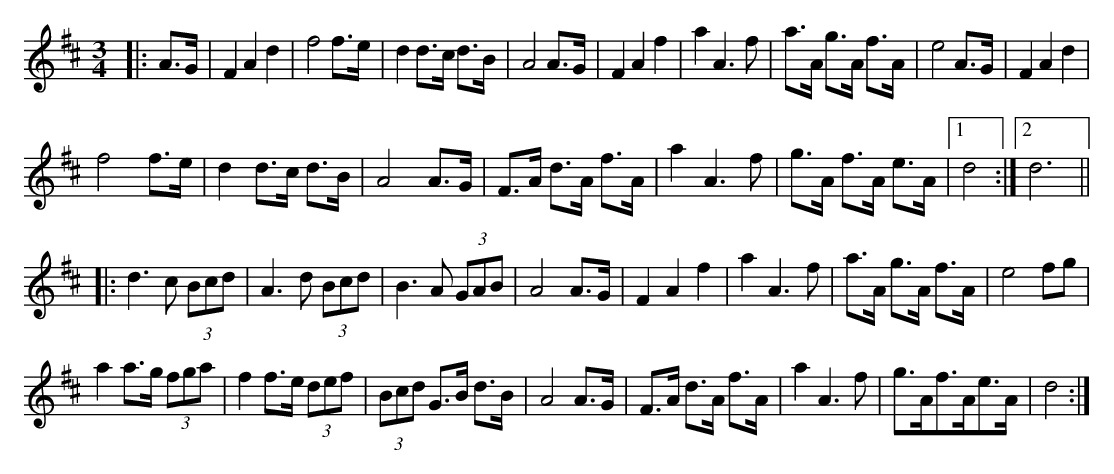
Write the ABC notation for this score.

X:1
M:3/4
K:D
|:A>G|F2A2d2|f4 f>e|d2d>c d>B|A4A>G|F2A2f2|a2A3f|a>A g>A f>A|e4 A>G|F2A2d2|
f4 f>e|d2 d>c d>B|A4 A>G|F>A d>A f>A|a2A2>f2|g>A f>A e>A|1 d4:|2 d6||
|:d2>c2 (3Bcd|A2>d2 (3Bcd|B2>A2 (3GAB|A4 A>G|F2A2f2|a2A2>f2|a>A g>A f>A|e4 fg|
a2 a>g (3fga|f2 f>e (3def|(3Bcd G>B d>B|A4 A>G|F>A d>A f>A|a2 A2>f2|g>Af>Ae>A|d4:|
